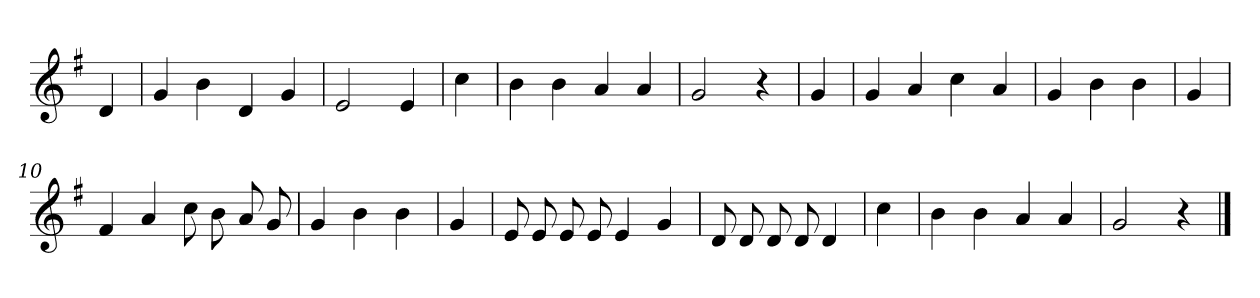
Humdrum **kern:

**kern
*part1
*staff1
*clefG2
*k[f#]
*G:
=
4d
=1
4g
4b
4d
4g
=2
2e
4e
=3
4cc
=4
4b
4b
4a
4a
=5
2g
4r
=6
4g
=7
4g
4a
4cc
4a
=8
4g
4b
4b
=9
4g
=10
4f#
4a
8cc
8b
8a
8g
=11
4g
4b
4b
=12
4g
=13
8e
8e
8e
8e
4e
4g
=14
8d
8d
8d
8d
4d
=15
4cc
=16
4b
4b
4a
4a
=17
2g
4r
==
*-
